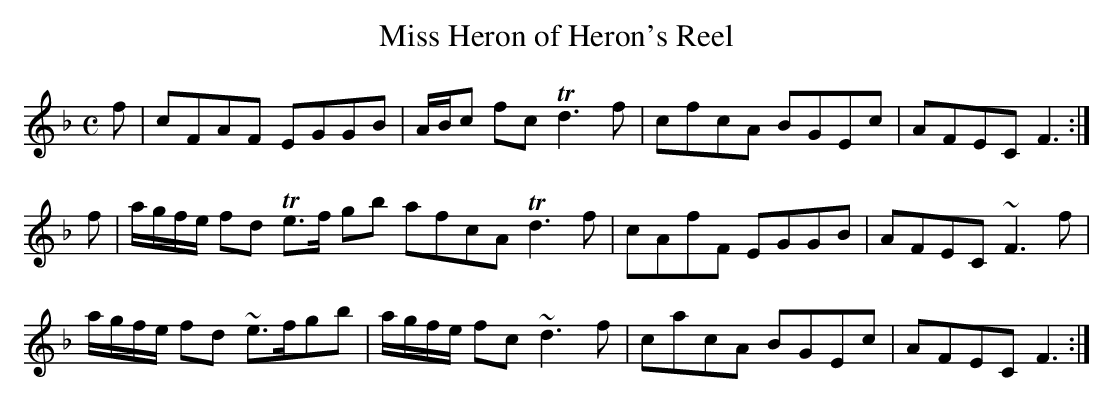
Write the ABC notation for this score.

X:1
T:Miss Heron of Heron's Reel
M:C
L:1/8
K:F
f|cFAF EGGB|A/B/c fc Td3f|cfcA BGEc|AFEC F3:|]
f|a/g/f/e/ fd Te>f gb afcA Td3 f|cAfF EGGB|AFEC ~F3 f|
a/g/f/e/ fd ~e>fgb|a/g/f/e/ fc ~d3 f|cacA BGEc|AFEC F3:|]
